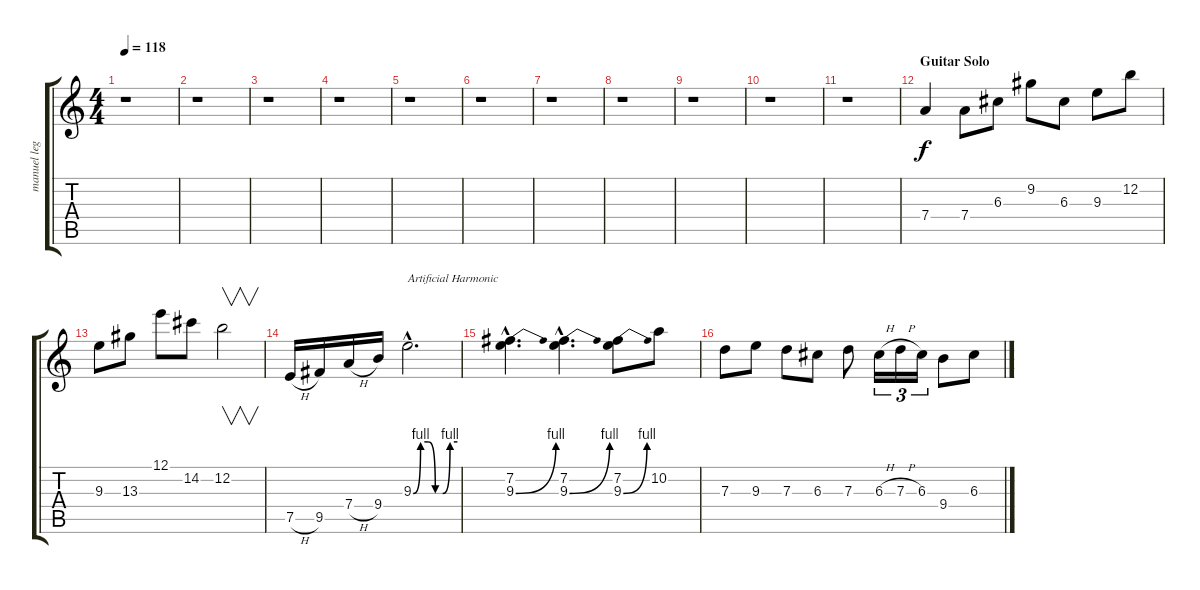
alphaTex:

\track ("manuel legarda (solo guitar)" "manuel leg") {instrument overdrivenguitar}
\staff {score tabs}
\tuning (E4 B3 G3 D3 A2 E2) {hide}
\ts (4 4)
\tempo 118
\clef g2
\ks c
r.1{dy f} |
r.1 |
r.1 |
r.1 |
r.1 |
r.1 |
r.1 |
r.1 |
r.1 |
r.1 |
r.1 |
\section ("" "Guitar Solo")
7.4.4 7.4.8 6.3.8 9.2.8 6.3.8 9.3.8 12.2.8 |
9.3.8 13.3.8 12.1.8 14.2.8 12.2.2{v} |
7.5{h}.16 9.5.16 7.4{h}.16 9.4.16 9.3{be (custom 0 0 10 4 20 4 30 0 40 0 50 4 60 4) hac}.2{d txt "Artificial Harmonic" instrument guitarharmonics} |
(7.2{hac} 9.3{be (bend 0 0 60 4) hac}).4{d instrument overdrivenguitar} (7.2{hac} 9.3{be (bend 0 0 60 4) hac}).4{d} (7.2 9.3{be (bend 0 0 60 4)}).8 10.2.8 |
7.3.8 9.3.8 7.3.8 6.3.8 7.3.8 6.3{h}.16{tu (3 2)} 7.3{h}.16{tu (3 2)} 6.3.16{tu (3 2)} 9.4.8 6.3.8
